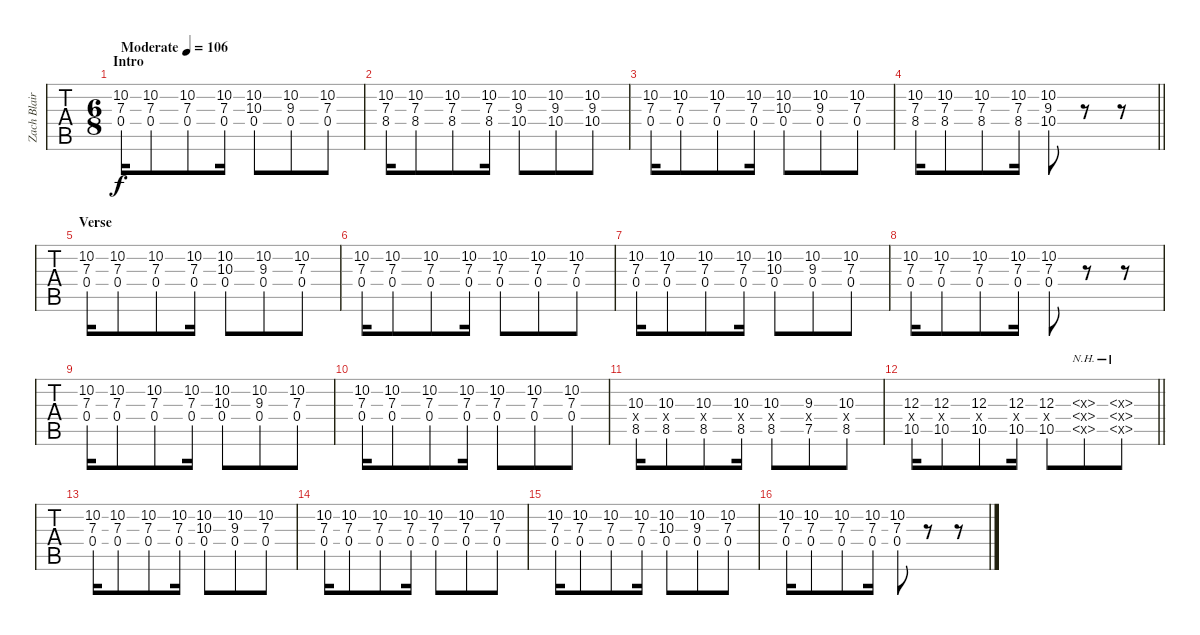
\track ("Zach Blair - Guitar One" "Zach Blair") {instrument distortionguitar}
\staff {tabs}
\tuning (Eb4 Bb3 Gb3 Db3 Ab2 Eb2) {hide}
\ts (6 8)
\section ("" "Intro")
\tempo (106 "Moderate")
\clef g2
\ks c
(10.2 7.3 0.4).16{dy f instrument distortionguitar} (10.2 7.3 0.4).8 (10.2 7.3 0.4).8 (10.2 7.3 0.4).16 (10.2 10.3 0.4).8 (10.2 9.3 0.4).8 (10.2 7.3 0.4).8 |
(10.2 7.3 8.4).16 (10.2 7.3 8.4).8 (10.2 7.3 8.4).8 (10.2 7.3 8.4).16 (10.2 9.3 10.4).8 (10.2 9.3 10.4).8 (10.2 9.3 10.4).8 |
(10.2 7.3 0.4).16 (10.2 7.3 0.4).8 (10.2 7.3 0.4).8 (10.2 7.3 0.4).16 (10.2 10.3 0.4).8 (10.2 9.3 0.4).8 (10.2 7.3 0.4).8 |
\barLineRight lightlight
(10.2 7.3 8.4).16 (10.2 7.3 8.4).8 (10.2 7.3 8.4).8 (10.2 7.3 8.4).16 (10.2 9.3 10.4).8 r.8 r.8 |
\section ("" "Verse")
(10.2 7.3 0.4).16 (10.2 7.3 0.4).8 (10.2 7.3 0.4).8 (10.2 7.3 0.4).16 (10.2 10.3 0.4).8 (10.2 9.3 0.4).8 (10.2 7.3 0.4).8 |
(10.2 7.3 0.4).16 (10.2 7.3 0.4).8 (10.2 7.3 0.4).8 (10.2 7.3 0.4).16 (10.2 7.3 0.4).8 (10.2 7.3 0.4).8 (10.2 7.3 0.4).8 |
(10.2 7.3 0.4).16 (10.2 7.3 0.4).8 (10.2 7.3 0.4).8 (10.2 7.3 0.4).16 (10.2 10.3 0.4).8 (10.2 9.3 0.4).8 (10.2 7.3 0.4).8 |
(10.2 7.3 0.4).16 (10.2 7.3 0.4).8 (10.2 7.3 0.4).8 (10.2 7.3 0.4).16 (10.2 7.3 0.4).8 r.8 r.8 |
(10.2 7.3 0.4).16 (10.2 7.3 0.4).8 (10.2 7.3 0.4).8 (10.2 7.3 0.4).16 (10.2 10.3 0.4).8 (10.2 9.3 0.4).8 (10.2 7.3 0.4).8 |
(10.2 7.3 0.4).16 (10.2 7.3 0.4).8 (10.2 7.3 0.4).8 (10.2 7.3 0.4).16 (10.2 7.3 0.4).8 (10.2 7.3 0.4).8 (10.2 7.3 0.4).8 |
(10.3 8.4{x} 8.5).16 (10.3 8.4{x} 8.5).8 (10.3 8.4{x} 8.5).8 (10.3 8.4{x} 8.5).16 (10.3 8.4{x} 8.5).8 (9.3 7.4{x} 7.5).8 (10.3 8.4{x} 8.5).8 |
\barLineRight lightlight
(12.3 10.4{x} 10.5).16 (12.3 10.4{x} 10.5).8 (12.3 10.4{x} 10.5).8 (12.3 10.4{x} 10.5).16 (12.3 10.4{x} 10.5).8 (12.3{nh x} 12.4{nh x} 12.5{nh x}).8 (12.3{nh x} 12.4{nh x} 12.5{nh x}).8 |
(10.2 7.3 0.4).16 (10.2 7.3 0.4).8 (10.2 7.3 0.4).8 (10.2 7.3 0.4).16 (10.2 10.3 0.4).8 (10.2 9.3 0.4).8 (10.2 7.3 0.4).8 |
(10.2 7.3 0.4).16 (10.2 7.3 0.4).8 (10.2 7.3 0.4).8 (10.2 7.3 0.4).16 (10.2 7.3 0.4).8 (10.2 7.3 0.4).8 (10.2 7.3 0.4).8 |
(10.2 7.3 0.4).16 (10.2 7.3 0.4).8 (10.2 7.3 0.4).8 (10.2 7.3 0.4).16 (10.2 10.3 0.4).8 (10.2 9.3 0.4).8 (10.2 7.3 0.4).8 |
(10.2 7.3 0.4).16 (10.2 7.3 0.4).8 (10.2 7.3 0.4).8 (10.2 7.3 0.4).16 (10.2 7.3 0.4).8 r.8 r.8
